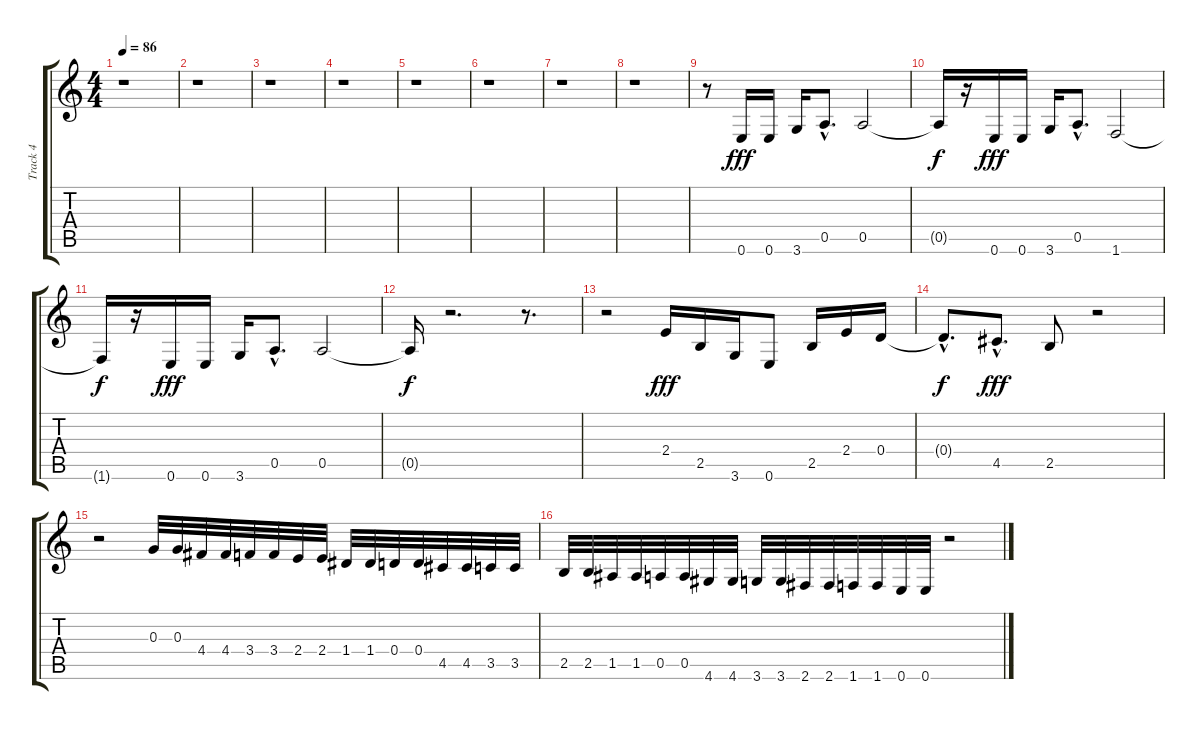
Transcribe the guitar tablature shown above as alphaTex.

\track ("Track 4" "Track 4") {instrument distortionguitar}
\staff {score tabs}
\tuning (E4 B3 G3 D3 A2 E2) {hide}
\ts (4 4)
\tempo 86
\clef g2
\ks c
r.1{dy fff} |
r.1 |
r.1 |
r.1 |
r.1 |
r.1 |
r.1 |
r.1 |
r.8 0.6.16{volume 16} 0.6.16 3.6.16 0.5{hac}.8{d} 0.5.2 |
0.5{t}.16{dy f} r.16 0.6.16{dy fff} 0.6.16 3.6.16 0.5{hac}.8{d} 1.6.2 |
1.6{t}.16{dy f} r.16 0.6.16{dy fff} 0.6.16 3.6.16 0.5{hac}.8{d} 0.5.2 |
0.5{t}.16{dy f} r.2{d} r.8{d} |
r.2 2.4.16{dy fff} 2.5.16 3.6.16 0.6.8 2.5.16 2.4.16 0.4.16 |
0.4{hac t}.8{d dy f} 4.5{hac}.8{d dy fff} 2.5.8 r.2 |
r.2 0.3.32{balance 16} 0.3.32{balance 15} 4.4.32{balance 15} 4.4.32{balance 14} 3.4.32{balance 14} 3.4.32{balance 13} 2.4.32{balance 13} 2.4.32{balance 12} 1.4.32{balance 12} 1.4.32{balance 12} 0.4.32{balance 11} 0.4.32{balance 10} 4.5.32{balance 10} 4.5.32{balance 10} 3.5.32{balance 9} 3.5.32{balance 8} |
2.5.32{balance 8} 2.5.32{balance 8} 1.5.32{balance 7} 1.5.32{balance 7} 0.5.32{balance 6} 0.5.32{balance 6} 4.6.32{balance 5} 4.6.32{balance 5} 3.6.32{balance 4} 3.6.32{balance 4} 2.6.32{balance 3} 2.6.32{balance 3} 1.6.32{balance 2} 1.6.32{balance 2} 0.6.32{balance 1} 0.6.32{balance 1} r.2
